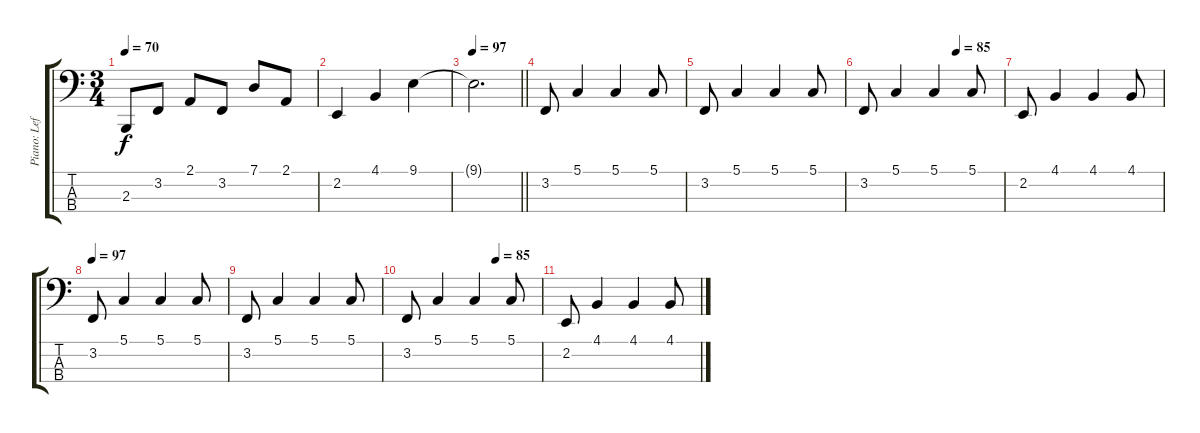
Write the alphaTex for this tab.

\track ("Piano: Left Hand" "Piano: Lef") {instrument brightacousticpiano}
\staff {score tabs}
\tuning (G2 D2 A1 E1) {hide}
\ts (3 4)
\tempo 70
\clef f4
\ks aminor
2.3.8{dy f} 3.2.8 2.1.8 3.2.8 7.1.8 2.1.8 |
2.2.4 4.1.4 9.1.4 |
\tempo 97
\barLineRight lightlight
9.1{t}.2{d volume 1} |
3.2.8{volume 11} 5.1.4 5.1.4 5.1.8 |
3.2.8{volume 9} 5.1.4 5.1.4 5.1.8 |
\tempo (85 0.6666666666666666)
3.2.8 5.1.4 5.1.4{volume 6} 5.1.8 |
2.2.8 4.1.4 4.1.4 4.1.8 |
\tempo 97
3.2.8 5.1.4 5.1.4 5.1.8 |
3.2.8 5.1.4 5.1.4 5.1.8 |
\tempo (85 0.6666666666666666)
3.2.8 5.1.4 5.1.4 5.1.8 |
2.2.8 4.1.4 4.1.4 4.1.8
